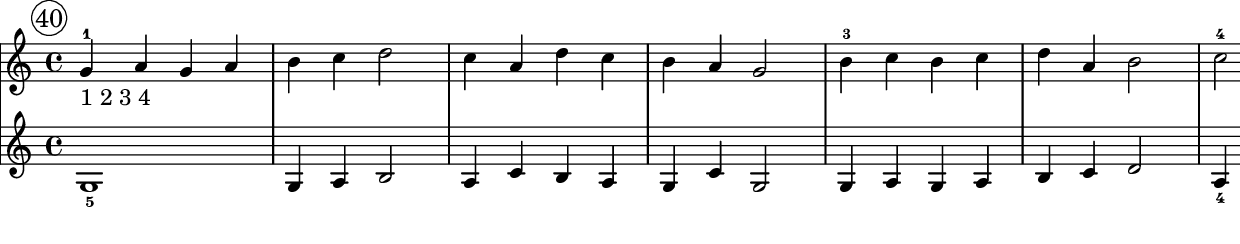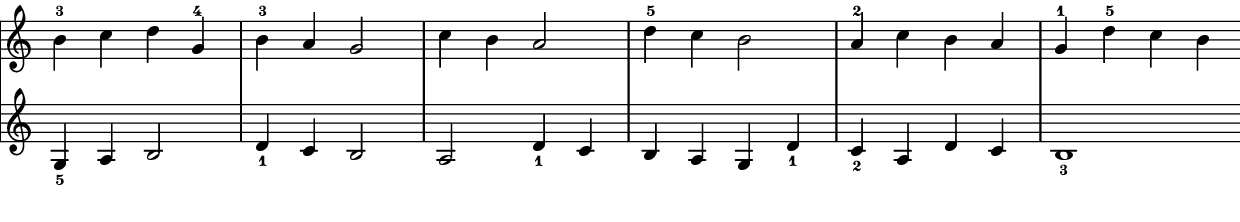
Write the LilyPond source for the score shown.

%% Generated by lilypond-book
%% Options: [indent=0\mm]
\include "lilypond-book-preamble.ly"


% ****************************************************************
% Start cut-&-pastable-section
% ****************************************************************



\paper {
  indent = 0\mm
}

\layout {
  
}





% ****************************************************************
% ly snippet:
% ****************************************************************
\sourcefileline 168

\include "italiano.ly" #(set-global-staff-size 17.82 ) 
parole = \lyricmode { \override LyricText #'self-alignment-X = #left
"1 2 3 4" }
destra = \relative do'' { { \mark \markup { \circle 40 } \clef "treble" \time 4/4
sol4-1 la sol la 
si do re2 
do4 la re do 
si la sol2 
si4-3 do si do 
re la si2 
do2-4 si4 la 
sol1                  \bar "||" \break 
si4-3 do re sol,-4 
si-3 la sol2 
do4 si la2 
re4-5 do si2 
la4-2 do si la 
sol-1 re'-5 do si 
la2-2 si4 la 
sol1 \bar "|." } }

sinistra = \relative do' { { \override Fingering #'direction = #DOWN
sol1-5 
sol4 la si2 
la4 do si la 
sol do sol2 
sol4 la sol la 
si do re2 
la4-4 do re do 
si la sol2 \bar "||" 
sol4-5 la si2 
re4-1 do si2
la2 re4-1 do 
si la sol re'-1 
do-2 la re do 
si1-3 
do4-2 la re do 
si1                   \bar "|." } }
\paper {  #(set-paper-size "a4")  ragged-last = ##f }
\score { <<
\new PianoStaff <<  
\new Staff << 
\new Voice = "one"  { \destra  }          
\new Lyrics  \lyricsto "one" \parole >>
\new Staff <<  \clef "treble" \sinistra >>
>> >>
\layout { indent = #0 line-width = #268 } }



% ****************************************************************
% end ly snippet
% ****************************************************************
